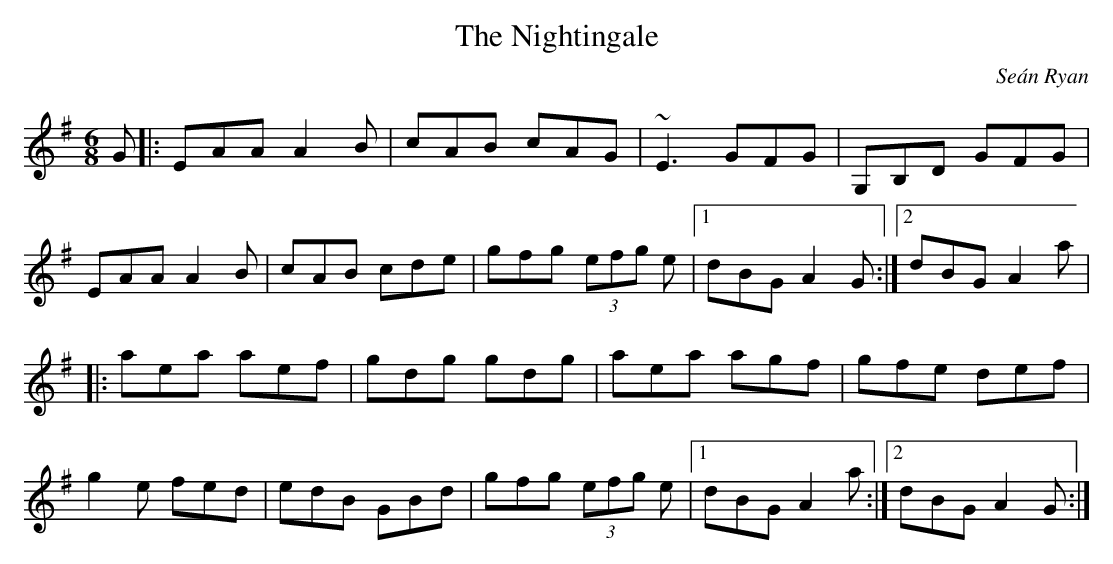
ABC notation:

X:1
T:Nightingale, The
M:6/8
L:1/8
C:Seán Ryan
K:ADor
G[|:EAA A2B|cAB cAG|~E3 GFG|G,B,D GFG|!
EAA A2B|cAB cde|gfg (3efg e|1dBG A2G:|2dBG A2a|!
|:aea aef|gdg gdg|aea agf|gfe def|!
g2e fed|edB GBd|gfg (3efg e|1dBG A2a:|2dBG A2G:|]!
